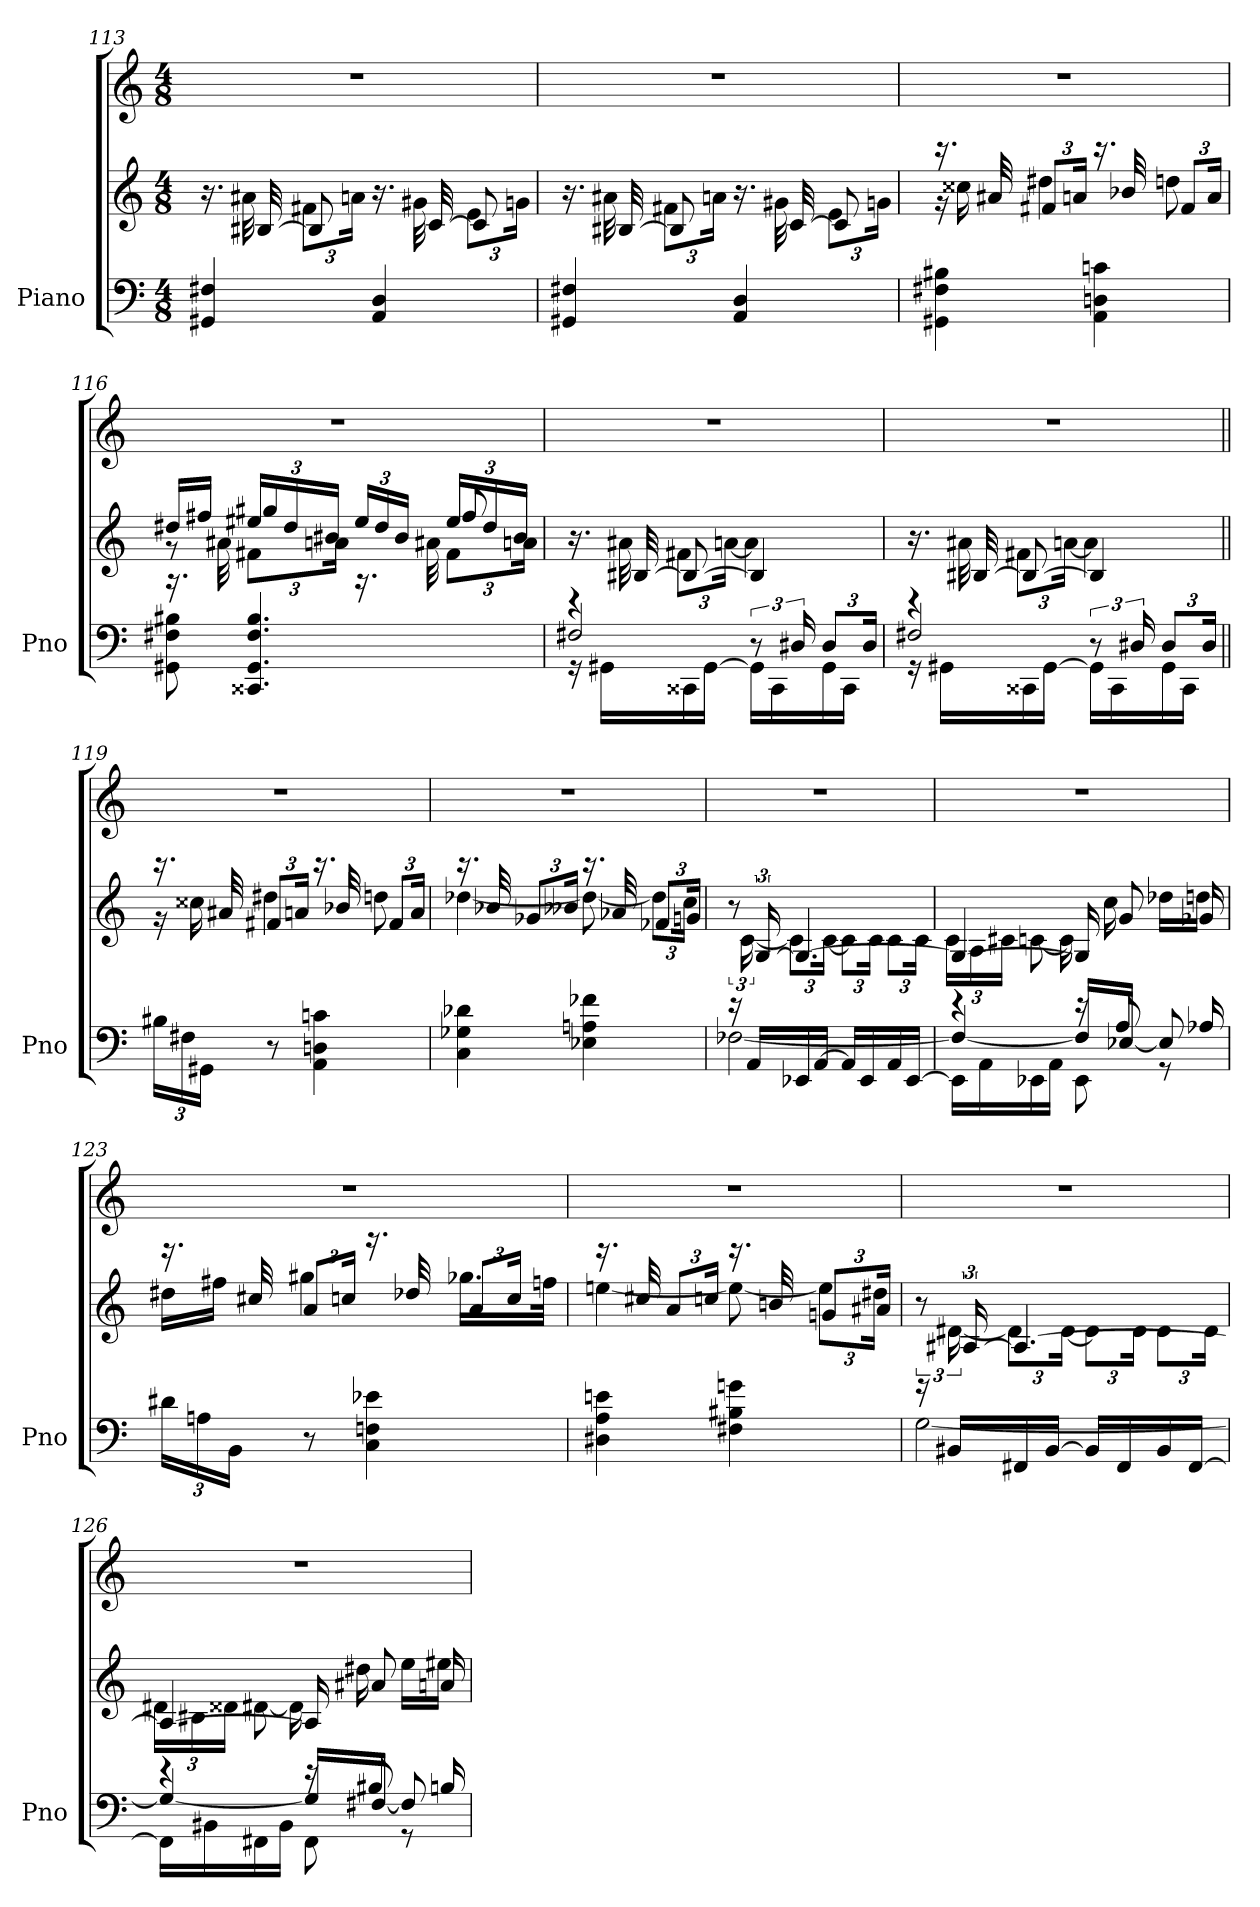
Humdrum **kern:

**kern	**kern	**kern
*part1	*part1	*part1
*staff3	*staff2	*staff1
*I"Piano	*	*
*I'Pno	*	*
*clefF4	*clefG2	*clefG2
*k[]	*k[]	*k[]
*M4/8	*M4/8	*M4/8
=113	=113	=113
*	*^	*
4GG#X 4F#X	16.ryy	16.r	2r
.	[32B#X	32a#X	.
.	8B#]	12f#XL	.
.	.	24anJk	.
4AA 4D	16.ryy	16.r	.
.	[32c	32g#X	.
.	8c]	12eL	.
.	.	24gnJk	.
=114	=114	=114	=114
4GG#X 4F#X	16.ryy	16.r	2r
.	[32B#X	32a#X	.
.	8B#]	12f#XL	.
.	.	24anJk	.
4AA 4D	16.ryy	16.r	.
.	[32c	32g#X	.
.	8c]	12eL	.
.	.	24gnJk	.
=115	=115	=115	=115
4GG#X 4F#X 4B#X	16.r	16r	2r
.	.	16cc##X	.
.	32a#X	.	.
.	12f#XL	4dd#X	.
.	24anJk	.	.
4AA 4Dn 4cn	16.r	.	.
.	32b-X	.	.
.	12f#L	8ddn	.
.	24aJk	.	.
=116	=116	=116	=116
*	*	*^	*
8GG#X 8F#X 8B#X	16.rA	8rg	16dd#XLL	2r
.	.	.	16ff#XJJ	.
.	32a#X\	.	.	.
4.CC##X 4.GG# 4.F# 4.B#	12f#X\L	24ee#X/LL	4gg#X	.
.	.	24dd#	.	.
.	24anJk	24b#XJJ	.	.
.	16.rA	24ee#/LL	.	.
.	.	24dd#	.	.
.	.	24b#JJ	.	.
.	32a#X\	.	.	.
.	12f#\L	24ee#/LL	8ff#	.
.	.	24dd#	.	.
.	24anJk	24b#JJ	.	.
*	*	*v	*v	*
=117	=117	=117	=117
*^	*	*	*
*	*^	*	*	*
16rGG	2F#X/	4re	16.ryy	16.r	2r
16GG#X\LL	.	.	.	.	.
.	.	.	[32B#X	32a#X	.
16CC##X	.	.	8B#_	12f#XL	.
[16GG#JJ	.	.	.	.	.
.	.	.	.	[24anJk	.
16GG#\LL]	.	12r	4B#]	4a]	.
16CC##	.	.	.	.	.
.	.	24D#X	.	.	.
16GG#	.	12D#L	.	.	.
16CC##JJ	.	.	.	.	.
.	.	24D#Jk	.	.	.
=118	=118	=118	=118	=118	=118
16rGG	2F#X/	4re	16.ryy	16.r	2r
16GG#X\LL	.	.	.	.	.
.	.	.	[32B#X	32a#X	.
16CC##X	.	.	8B#_	12f#XL	.
[16GG#JJ	.	.	.	.	.
.	.	.	.	[24anJk	.
16GG#\LL]	.	12r	4B#]	4a]	.
16CC##	.	.	.	.	.
.	.	24D#X	.	.	.
16GG#	.	12D#L	.	.	.
16CC##JJ	.	.	.	.	.
.	.	24D#Jk	.	.	.
*v	*v	*v	*	*	*
=119||	=119||	=119||	=119||
24B#XLL	16.r	16r	2r
24F#X	.	.	.
.	.	16cc##X	.
24GG#XJJ	.	.	.
.	32a#X	.	.
8r	12f#XL	4dd#X	.
.	24anJk	.	.
4AA 4Dn 4cn	16.r	.	.
.	32b-X	.	.
.	12f#L	8ddn	.
.	24aJk	.	.
=120	=120	=120	=120
4C 4G-X 4d-X	16.r	[4dd-X	2r
.	32b-X	.	.
.	12g-XL	.	.
.	24b--XJk	.	.
4E-X 4An 4f-X	16.r	8dd-_	.
.	32a-X	.	.
.	12f-XL	12dd-L]	.
.	24gnJk	24ccJk	.
=121	=121	=121	=121
*^	*	*	*
16r	[2F-X	12ryy	12r	2r
16AALL	.	.	.	.
.	.	[24G	[24c	.
16EE-X	.	4.G_	12cL]	.
[16AAJJ	.	.	.	.
.	.	.	[24cJk	.
16AALL]	.	.	12cL]	.
16EE-	.	.	.	.
.	.	.	24cJk	.
16AA	.	.	12cL	.
[16EE-JJ	.	.	.	.
.	.	.	24cJk	.
=122	=122	=122	=122	=122
*	*^	*	*	*
16EE-\LL]	4F-/_	4re	4G_	24cLL	2r
.	.	.	.	24A	.
16AA	.	.	.	.	.
.	.	.	.	24c#XJJ	.
16EE-X	.	.	.	[8cn	.
16AAJJ	.	.	.	.	.
8EE-\	16F-/LL]	16re	16G]	16c]	.
.	[16E-XJJ	8A	8g	16cc	.
8rGG	8E-/]	.	.	16dd-XLL	.
.	.	16A-X	16g-X	16ddnJJ	.
*v	*v	*v	*	*	*
=123	=123	=123	=123
24d#XLL	16.r	16dd#XLL	2r
24An	.	.	.
.	.	16ff#XJJ	.
24BBJJ	.	.	.
.	32cc#X	.	.
8r	12aL	4gg#X	.
.	24ccnJk	.	.
4C 4Fn 4e-X	16.r	.	.
.	32dd-X	.	.
.	12aL	16.gg-XLL	.
.	24ccJk	.	.
.	.	32ffnJJk	.
=124	=124	=124	=124
4D#X 4A 4en	16.r	[4een	2r
.	32cc#X	.	.
.	12aL	.	.
.	24ccnJk	.	.
4F#X 4B#X 4gn	16.r	8ee_	.
.	32bn	.	.
.	12gnL	12eeL]	.
.	24a#XJk	24dd#XJk	.
=125	=125	=125	=125
*^	*	*	*
16r	[2G	12ryy	12r	2r
16BB#XLL	.	.	.	.
.	.	[24A#X	[24d#X	.
16FF#X	.	4.A#_	12d#L]	.
[16BB#JJ	.	.	.	.
.	.	.	[24d#Jk	.
16BB#LL]	.	.	12d#L]	.
16FF#	.	.	.	.
.	.	.	24d#Jk	.
16BB#	.	.	12d#L	.
[16FF#JJ	.	.	.	.
.	.	.	24d#Jk	.
=126	=126	=126	=126	=126
*	*^	*	*	*
16FF#\LL]	4G/_	4re	4A#_	24d#XLL	2r
.	.	.	.	24B#X	.
16BB#X	.	.	.	.	.
.	.	.	.	24d##XJJ	.
16FF#X	.	.	.	[8d#X	.
16BB#JJ	.	.	.	.	.
8FF#\	16G/LL]	16re	16A#]	16d#]	.
.	[16F#XJJ	8B#X	8a#X	16dd#X	.
8rGG	8F#/]	.	.	16eeLL	.
.	.	16Bn	16an	16ee#XJJ	.
*v	*v	*v	*	*	*
*	*v	*v	*
=	=	=
*-	*-	*-
